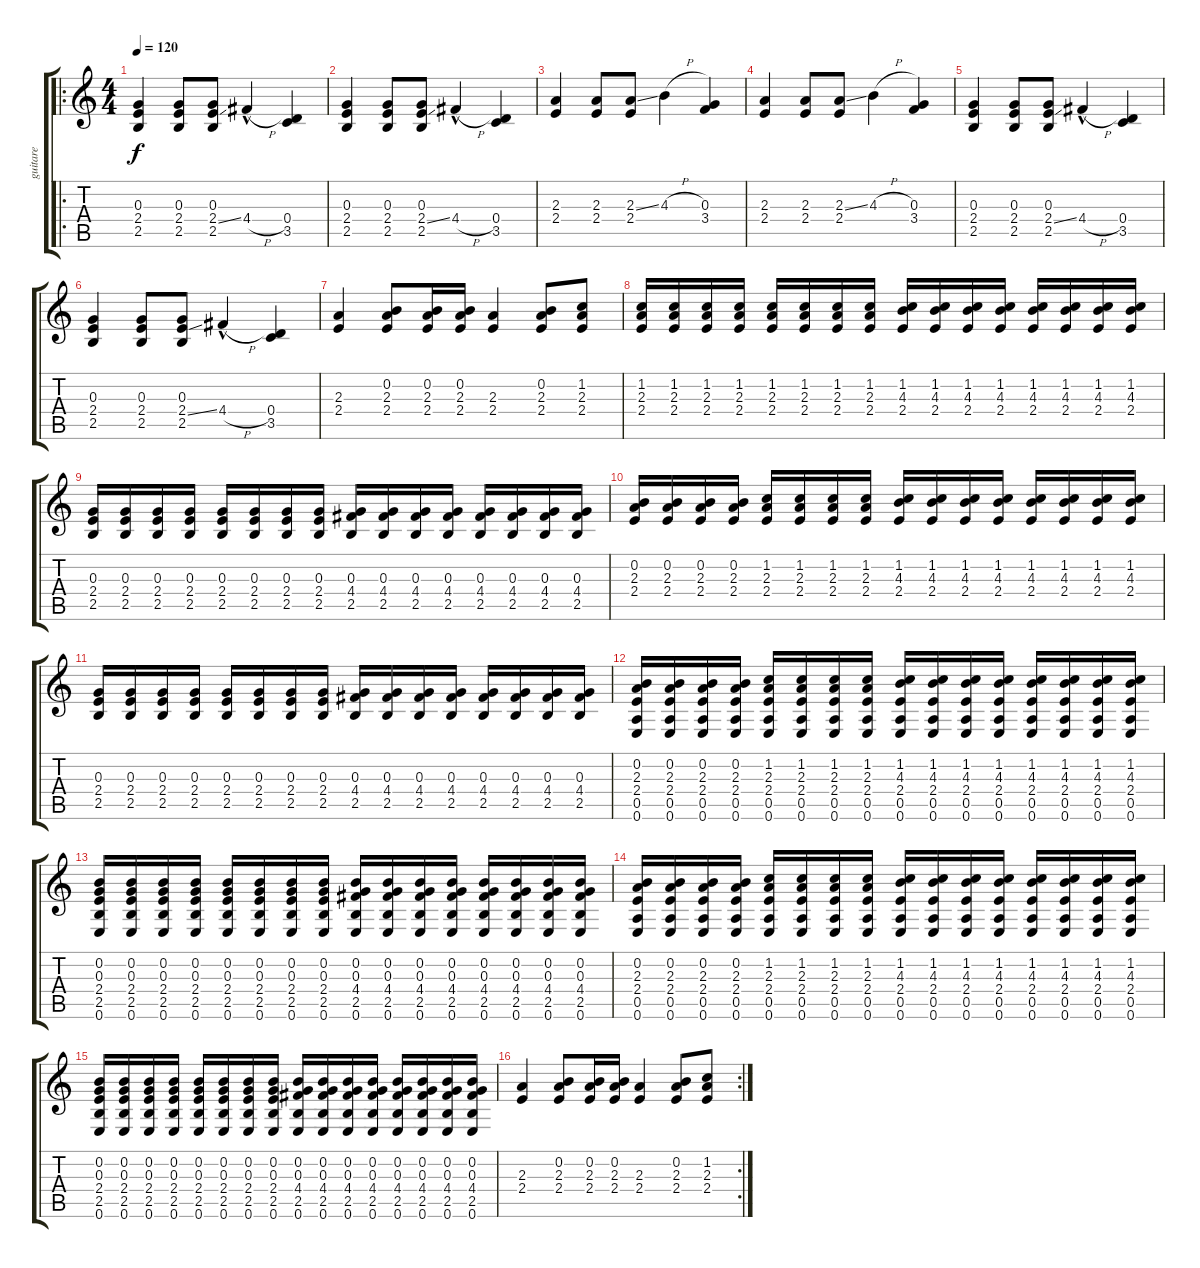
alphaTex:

\track ("guitare" "guitare") {instrument acousticguitarnylon}
\staff {score tabs}
\tuning (E4 B3 G3 D3 A2 E2) {hide}
\ro
\ts (4 4)
\tempo 120
\clef g2
\ks c
(0.3 2.4 2.5).4{dy f instrument acousticguitarnylon} (0.3 2.4 2.5).8 (0.3 2.4{ss} 2.5).8 4.4{h hac}.4 (0.4 3.5).4 |
(0.3 2.4 2.5).4 (0.3 2.4 2.5).8 (0.3 2.4{ss} 2.5).8 4.4{h hac}.4 (0.4 3.5).4 |
(2.3 2.4).4 (2.3 2.4).8 (2.3{ss} 2.4).8 4.3{h}.4 (0.3 3.4).4 |
(2.3 2.4).4 (2.3 2.4).8 (2.3{ss} 2.4).8 4.3{h}.4 (0.3 3.4).4 |
(0.3 2.4 2.5).4 (0.3 2.4 2.5).8 (0.3 2.4{ss} 2.5).8 4.4{h hac}.4 (0.4 3.5).4 |
(0.3 2.4 2.5).4 (0.3 2.4 2.5).8 (0.3 2.4{ss} 2.5).8 4.4{h hac}.4 (0.4 3.5).4 |
(2.3 2.4).4 (0.2 2.3 2.4).8 (0.2 2.3 2.4).16 (0.2 2.3 2.4).16 (2.3 2.4).4 (0.2 2.3 2.4).8 (1.2 2.3 2.4).8 |
(1.2 2.3 2.4).16 (1.2 2.3 2.4).16 (1.2 2.3 2.4).16 (1.2 2.3 2.4).16 (1.2 2.3 2.4).16 (1.2 2.3 2.4).16 (1.2 2.3 2.4).16 (1.2 2.3 2.4).16 (1.2 4.3 2.4).16 (1.2 4.3 2.4).16 (1.2 4.3 2.4).16 (1.2 4.3 2.4).16 (1.2 4.3 2.4).16 (1.2 4.3 2.4).16 (1.2 4.3 2.4).16 (1.2 4.3 2.4).16 |
(0.3 2.4 2.5).16 (0.3 2.4 2.5).16 (0.3 2.4 2.5).16 (0.3 2.4 2.5).16 (0.3 2.4 2.5).16 (0.3 2.4 2.5).16 (0.3 2.4 2.5).16 (0.3 2.4 2.5).16 (0.3 4.4 2.5).16 (0.3 4.4 2.5).16 (0.3 4.4 2.5).16 (0.3 4.4 2.5).16 (0.3 4.4 2.5).16 (0.3 4.4 2.5).16 (0.3 4.4 2.5).16 (0.3 4.4 2.5).16 |
(0.2 2.3 2.4).16 (0.2 2.3 2.4).16 (0.2 2.3 2.4).16 (0.2 2.3 2.4).16 (1.2 2.3 2.4).16 (1.2 2.3 2.4).16 (1.2 2.3 2.4).16 (1.2 2.3 2.4).16 (1.2 4.3 2.4).16 (1.2 4.3 2.4).16 (1.2 4.3 2.4).16 (1.2 4.3 2.4).16 (1.2 4.3 2.4).16 (1.2 4.3 2.4).16 (1.2 4.3 2.4).16 (1.2 4.3 2.4).16 |
(0.3 2.4 2.5).16 (0.3 2.4 2.5).16 (0.3 2.4 2.5).16 (0.3 2.4 2.5).16 (0.3 2.4 2.5).16 (0.3 2.4 2.5).16 (0.3 2.4 2.5).16 (0.3 2.4 2.5).16 (0.3 4.4 2.5).16 (0.3 4.4 2.5).16 (0.3 4.4 2.5).16 (0.3 4.4 2.5).16 (0.3 4.4 2.5).16 (0.3 4.4 2.5).16 (0.3 4.4 2.5).16 (0.3 4.4 2.5).16 |
(0.2 2.3 2.4 0.5 0.6).16 (0.2 2.3 2.4 0.5 0.6).16 (0.2 2.3 2.4 0.5 0.6).16 (0.2 2.3 2.4 0.5 0.6).16 (1.2 2.3 2.4 0.5 0.6).16 (1.2 2.3 2.4 0.5 0.6).16 (1.2 2.3 2.4 0.5 0.6).16 (1.2 2.3 2.4 0.5 0.6).16 (1.2 4.3 2.4 0.5 0.6).16 (1.2 4.3 2.4 0.5 0.6).16 (1.2 4.3 2.4 0.5 0.6).16 (1.2 4.3 2.4 0.5 0.6).16 (1.2 4.3 2.4 0.5 0.6).16 (1.2 4.3 2.4 0.5 0.6).16 (1.2 4.3 2.4 0.5 0.6).16 (1.2 4.3 2.4 0.5 0.6).16 |
(0.2 0.3 2.4 2.5 0.6).16 (0.2 0.3 2.4 2.5 0.6).16 (0.2 0.3 2.4 2.5 0.6).16 (0.2 0.3 2.4 2.5 0.6).16 (0.2 0.3 2.4 2.5 0.6).16 (0.2 0.3 2.4 2.5 0.6).16 (0.2 0.3 2.4 2.5 0.6).16 (0.2 0.3 2.4 2.5 0.6).16 (0.2 0.3 4.4 2.5 0.6).16 (0.2 0.3 4.4 2.5 0.6).16 (0.2 0.3 4.4 2.5 0.6).16 (0.2 0.3 4.4 2.5 0.6).16 (0.2 0.3 4.4 2.5 0.6).16 (0.2 0.3 4.4 2.5 0.6).16 (0.2 0.3 4.4 2.5 0.6).16 (0.2 0.3 4.4 2.5 0.6).16 |
(0.2 2.3 2.4 0.5 0.6).16 (0.2 2.3 2.4 0.5 0.6).16 (0.2 2.3 2.4 0.5 0.6).16 (0.2 2.3 2.4 0.5 0.6).16 (1.2 2.3 2.4 0.5 0.6).16 (1.2 2.3 2.4 0.5 0.6).16 (1.2 2.3 2.4 0.5 0.6).16 (1.2 2.3 2.4 0.5 0.6).16 (1.2 4.3 2.4 0.5 0.6).16 (1.2 4.3 2.4 0.5 0.6).16 (1.2 4.3 2.4 0.5 0.6).16 (1.2 4.3 2.4 0.5 0.6).16 (1.2 4.3 2.4 0.5 0.6).16 (1.2 4.3 2.4 0.5 0.6).16 (1.2 4.3 2.4 0.5 0.6).16 (1.2 4.3 2.4 0.5 0.6).16 |
(0.2 0.3 2.4 2.5 0.6).16 (0.2 0.3 2.4 2.5 0.6).16 (0.2 0.3 2.4 2.5 0.6).16 (0.2 0.3 2.4 2.5 0.6).16 (0.2 0.3 2.4 2.5 0.6).16 (0.2 0.3 2.4 2.5 0.6).16 (0.2 0.3 2.4 2.5 0.6).16 (0.2 0.3 2.4 2.5 0.6).16 (0.2 0.3 4.4 2.5 0.6).16 (0.2 0.3 4.4 2.5 0.6).16 (0.2 0.3 4.4 2.5 0.6).16 (0.2 0.3 4.4 2.5 0.6).16 (0.2 0.3 4.4 2.5 0.6).16 (0.2 0.3 4.4 2.5 0.6).16 (0.2 0.3 4.4 2.5 0.6).16 (0.2 0.3 4.4 2.5 0.6).16 |
\rc 2
(2.3 2.4).4 (0.2 2.3 2.4).8 (0.2 2.3 2.4).16 (0.2 2.3 2.4).16 (2.3 2.4).4 (0.2 2.3 2.4).8 (1.2 2.3 2.4).8
